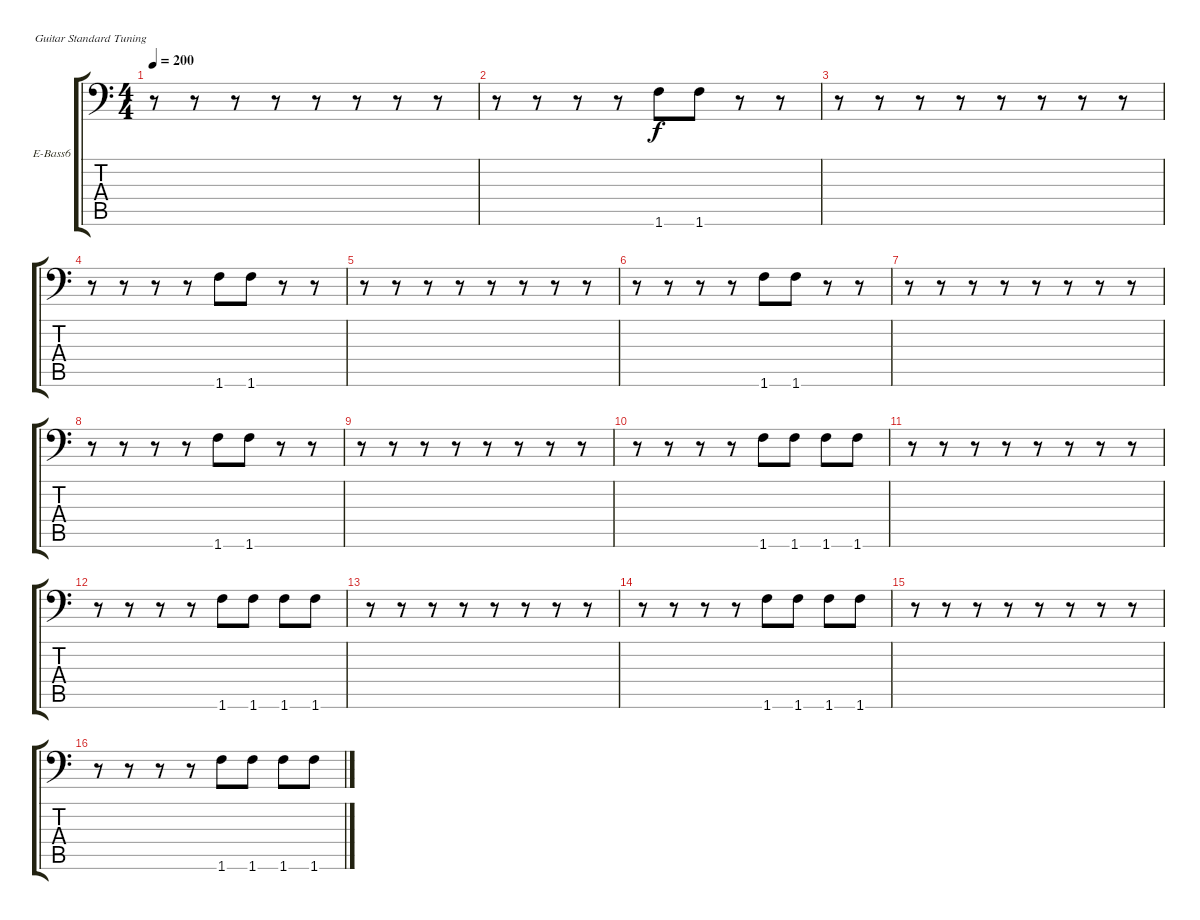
\bracketExtendMode groupsimilarinstruments
\firstSystemTrackNameOrientation horizontal
\otherSystemsTrackNameOrientation horizontal
\track ("Бас" "E-Bass6") {instrument electricbasspick}
\staff {score tabs}
\tuning (E4 B3 G3 D3 A2 E2)
\ts (4 4)
\tempo 200
\clef f4
\ks c
r.8{dy f} r.8 r.8 r.8 r.8 r.8 r.8 r.8 |
r.8 r.8 r.8 r.8 1.6.8 1.6.8 r.8 r.8 |
r.8 r.8 r.8 r.8 r.8 r.8 r.8 r.8 |
r.8 r.8 r.8 r.8 1.6.8 1.6.8 r.8 r.8 |
r.8 r.8 r.8 r.8 r.8 r.8 r.8 r.8 |
r.8 r.8 r.8 r.8 1.6.8 1.6.8 r.8 r.8 |
r.8 r.8 r.8 r.8 r.8 r.8 r.8 r.8 |
r.8 r.8 r.8 r.8 1.6.8 1.6.8 r.8 r.8 |
r.8 r.8 r.8 r.8 r.8 r.8 r.8 r.8 |
r.8 r.8 r.8 r.8 1.6.8 1.6.8 1.6.8 1.6.8 |
r.8 r.8 r.8 r.8 r.8 r.8 r.8 r.8 |
r.8 r.8 r.8 r.8 1.6.8 1.6.8 1.6.8 1.6.8 |
r.8 r.8 r.8 r.8 r.8 r.8 r.8 r.8 |
r.8 r.8 r.8 r.8 1.6.8 1.6.8 1.6.8 1.6.8 |
r.8 r.8 r.8 r.8 r.8 r.8 r.8 r.8 |
r.8 r.8 r.8 r.8 1.6.8 1.6.8 1.6.8 1.6.8
